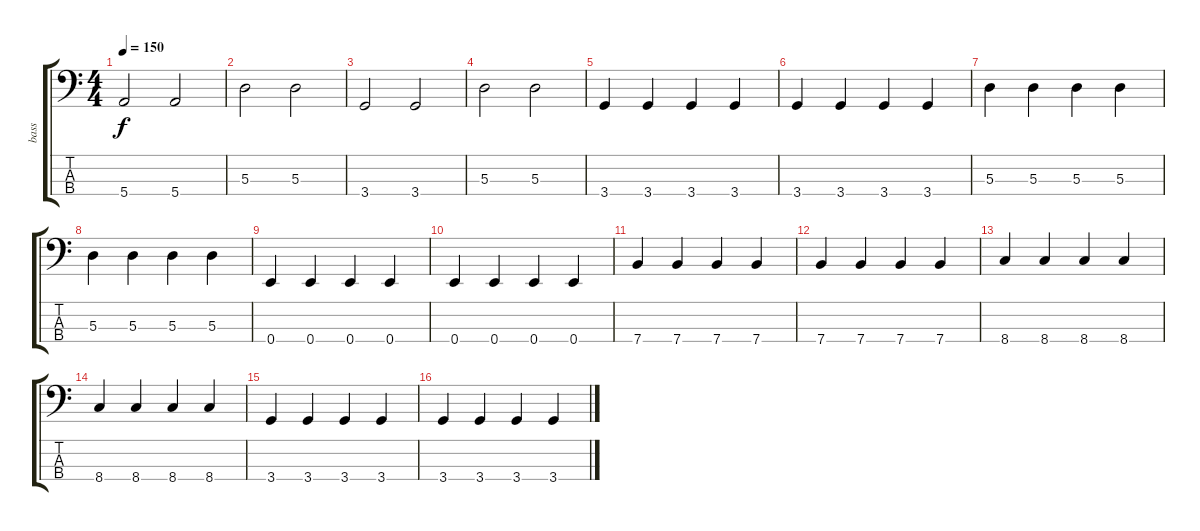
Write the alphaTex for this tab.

\track ("bass" "bass") {instrument electricbassfinger}
\staff {score tabs}
\tuning (G2 D2 A1 E1) {hide}
\ts (4 4)
\tempo 150
\clef f4
\ks c
5.4.2{dy f} 5.4.2 |
5.3.2 5.3.2 |
3.4.2 3.4.2 |
5.3.2 5.3.2 |
3.4.4 3.4.4 3.4.4 3.4.4 |
3.4.4 3.4.4 3.4.4 3.4.4 |
5.3.4 5.3.4 5.3.4 5.3.4 |
5.3.4 5.3.4 5.3.4 5.3.4 |
0.4.4 0.4.4 0.4.4 0.4.4 |
0.4.4 0.4.4 0.4.4 0.4.4 |
7.4.4 7.4.4 7.4.4 7.4.4 |
7.4.4 7.4.4 7.4.4 7.4.4 |
8.4.4 8.4.4 8.4.4 8.4.4 |
8.4.4 8.4.4 8.4.4 8.4.4 |
3.4.4 3.4.4 3.4.4 3.4.4 |
3.4.4 3.4.4 3.4.4 3.4.4
